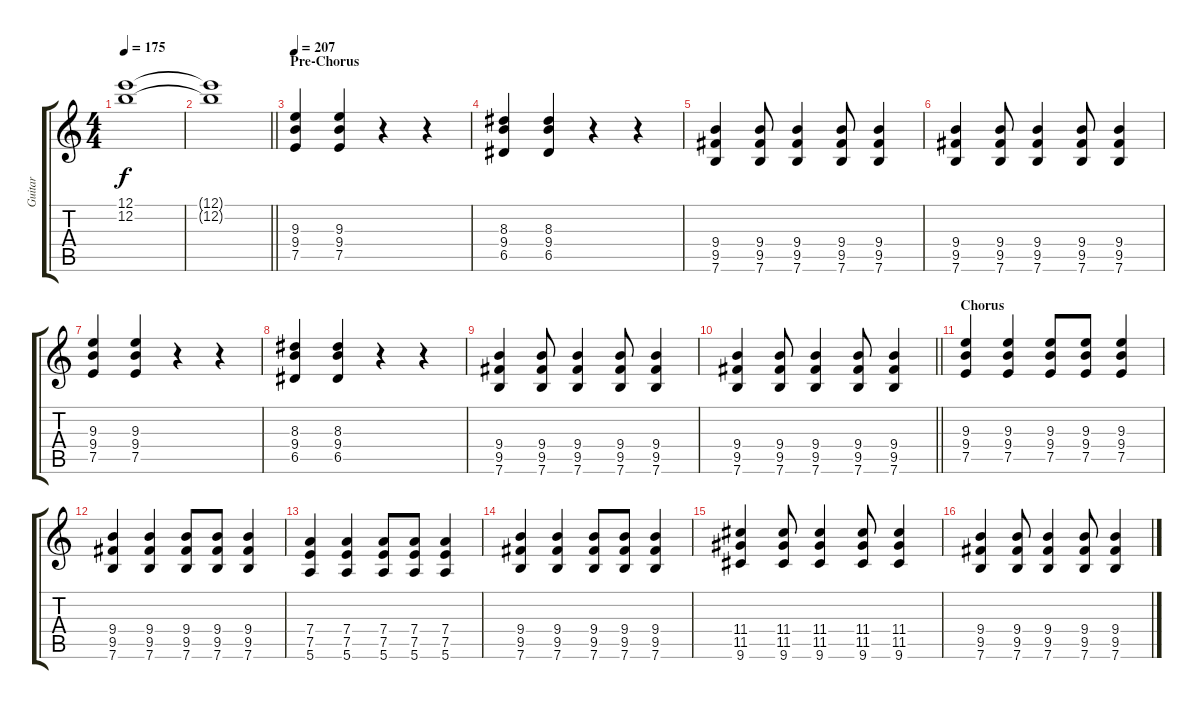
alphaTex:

\track ("Guitar" "Guitar") {instrument distortionguitar}
\staff {score tabs}
\tuning (E4 B3 G3 D3 A2 E2) {hide}
\ts (4 4)
\tempo 175
\clef g2
\ks c
(12.1 12.2).1{dy f volume 11 balance 8} |
\barLineRight lightlight
(12.1{t} 12.2{t}).1 |
\section ("" "Pre-Chorus")
\tempo 207
(9.3 9.4 7.5).4{volume 11 balance 8} (9.3 9.4 7.5).4 r.4 r.4 |
(8.3 9.4 6.5).4 (8.3 9.4 6.5).4 r.4 r.4 |
(9.4 9.5 7.6).4 (9.4 9.5 7.6).8 (9.4 9.5 7.6).4 (9.4 9.5 7.6).8 (9.4 9.5 7.6).4 |
(9.4 9.5 7.6).4 (9.4 9.5 7.6).8 (9.4 9.5 7.6).4 (9.4 9.5 7.6).8 (9.4 9.5 7.6).4 |
(9.3 9.4 7.5).4 (9.3 9.4 7.5).4 r.4 r.4 |
(8.3 9.4 6.5).4 (8.3 9.4 6.5).4 r.4 r.4 |
(9.4 9.5 7.6).4 (9.4 9.5 7.6).8 (9.4 9.5 7.6).4 (9.4 9.5 7.6).8 (9.4 9.5 7.6).4 |
\barLineRight lightlight
(9.4 9.5 7.6).4 (9.4 9.5 7.6).8 (9.4 9.5 7.6).4 (9.4 9.5 7.6).8 (9.4 9.5 7.6).4 |
\section ("" "Chorus")
(9.3 9.4 7.5).4 (9.3 9.4 7.5).4 (9.3 9.4 7.5).8 (9.3 9.4 7.5).8 (9.3 9.4 7.5).4 |
(9.4 9.5 7.6).4 (9.4 9.5 7.6).4 (9.4 9.5 7.6).8 (9.4 9.5 7.6).8 (9.4 9.5 7.6).4 |
(7.4 7.5 5.6).4 (7.4 7.5 5.6).4 (7.4 7.5 5.6).8 (7.4 7.5 5.6).8 (7.4 7.5 5.6).4 |
(9.4 9.5 7.6).4 (9.4 9.5 7.6).4 (9.4 9.5 7.6).8 (9.4 9.5 7.6).8 (9.4 9.5 7.6).4 |
(11.4 11.5 9.6).4 (11.4 11.5 9.6).8 (11.4 11.5 9.6).4 (11.4 11.5 9.6).8 (11.4 11.5 9.6).4 |
(9.4 9.5 7.6).4 (9.4 9.5 7.6).8 (9.4 9.5 7.6).4 (9.4 9.5 7.6).8 (9.4 9.5 7.6).4
